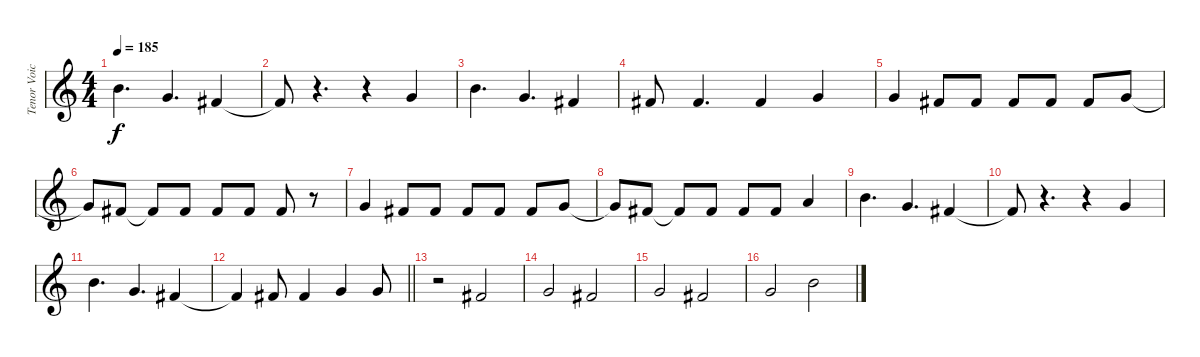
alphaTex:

\track ("Tenor Voice" "Tenor Voic") {instrument tenorsax}
\staff {score}
\tuning (E4 B3 G3 D3 A2 E2 B1) {hide}
\ts (4 4)
\tempo 185
\clef g2
\ks c
7.1.4{d dy f} 3.1.4{d} 2.1.4 |
2.1{t}.8 r.4{d} r.4 3.1.4 |
7.1.4{d} 3.1.4{d} 2.1.4 |
2.1.8 2.1.4{d} 2.1.4 3.1.4 |
3.1.4 2.1.8 2.1.8 2.1.8 2.1.8 2.1.8 3.1.8 |
3.1{t}.8 2.1.8 2.1{t}.8 2.1.8 2.1.8 2.1.8 2.1.8 r.8 |
3.1.4 2.1.8 2.1.8 2.1.8 2.1.8 2.1.8 3.1.8 |
3.1{t}.8 2.1.8 2.1{t}.8 2.1.8 2.1.8 2.1.8 5.1.4 |
7.1.4{d} 3.1.4{d} 2.1.4 |
2.1{t}.8 r.4{d} r.4 3.1.4 |
7.1.4{d} 3.1.4{d} 2.1.4 |
\barLineRight lightlight
2.1{t}.4 2.1.8 2.1.4 3.1.4 3.1.8 |
r.2 2.1.2 |
3.1.2 2.1.2 |
3.1.2 2.1.2 |
3.1.2 7.1.2
